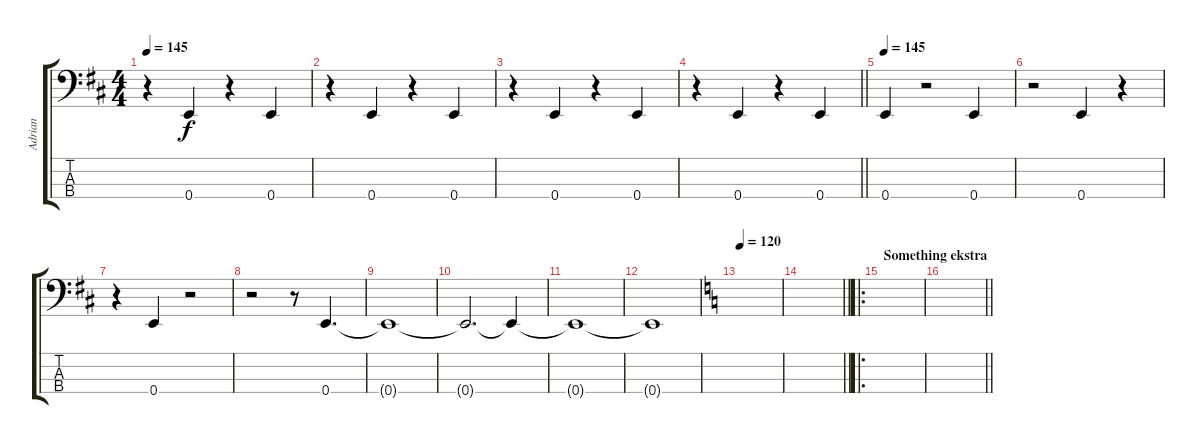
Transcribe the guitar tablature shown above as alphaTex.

\track ("Adrian" "Adrian") {instrument electricbassfinger}
\staff {score tabs}
\tuning (G2 D2 A1 E1) {hide}
\ts (4 4)
\tempo 145
\clef f4
\ks d
r.4{dy f} 0.4.4 r.4 0.4.4 |
r.4 0.4.4 r.4 0.4.4 |
r.4 0.4.4 r.4 0.4.4 |
\barLineRight lightlight
r.4 0.4.4 r.4 0.4.4 |
\tempo 145
0.4.4 r.2 0.4.4 |
r.2 0.4.4 r.4 |
r.4 0.4.4 r.2 |
r.2 r.8 0.4.4{d} |
0.4{t}.1 |
0.4{t}.2{d} 0.4{t}.4 |
0.4{t}.1 |
0.4{t}.1 |
\tempo 120
\ks c
|
\barLineRight lightlight
|
\ro
\section ("" "Something ekstra")
|
\barLineRight lightlight
